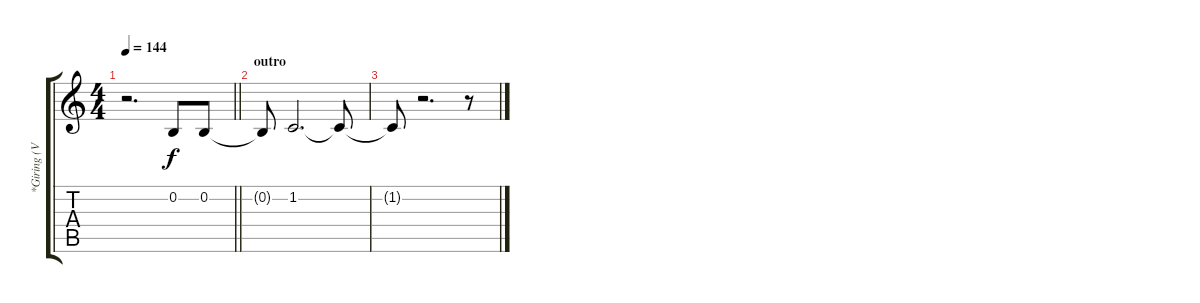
\track ("*Giring (Vocal)" "*Giring (V") {instrument oboe}
\staff {score tabs}
\tuning (E4 B3 G3 D3 A2 E2) {hide}
\ts (4 4)
\tempo 144
\clef g2
\barLineRight lightlight
\ks c
r.2{d dy f} 0.2.8 0.2.8 |
\section ("" "outro")
0.2{t}.8 1.2.2{d} 1.2{t}.8 |
1.2{t}.8 r.2{d} r.8
